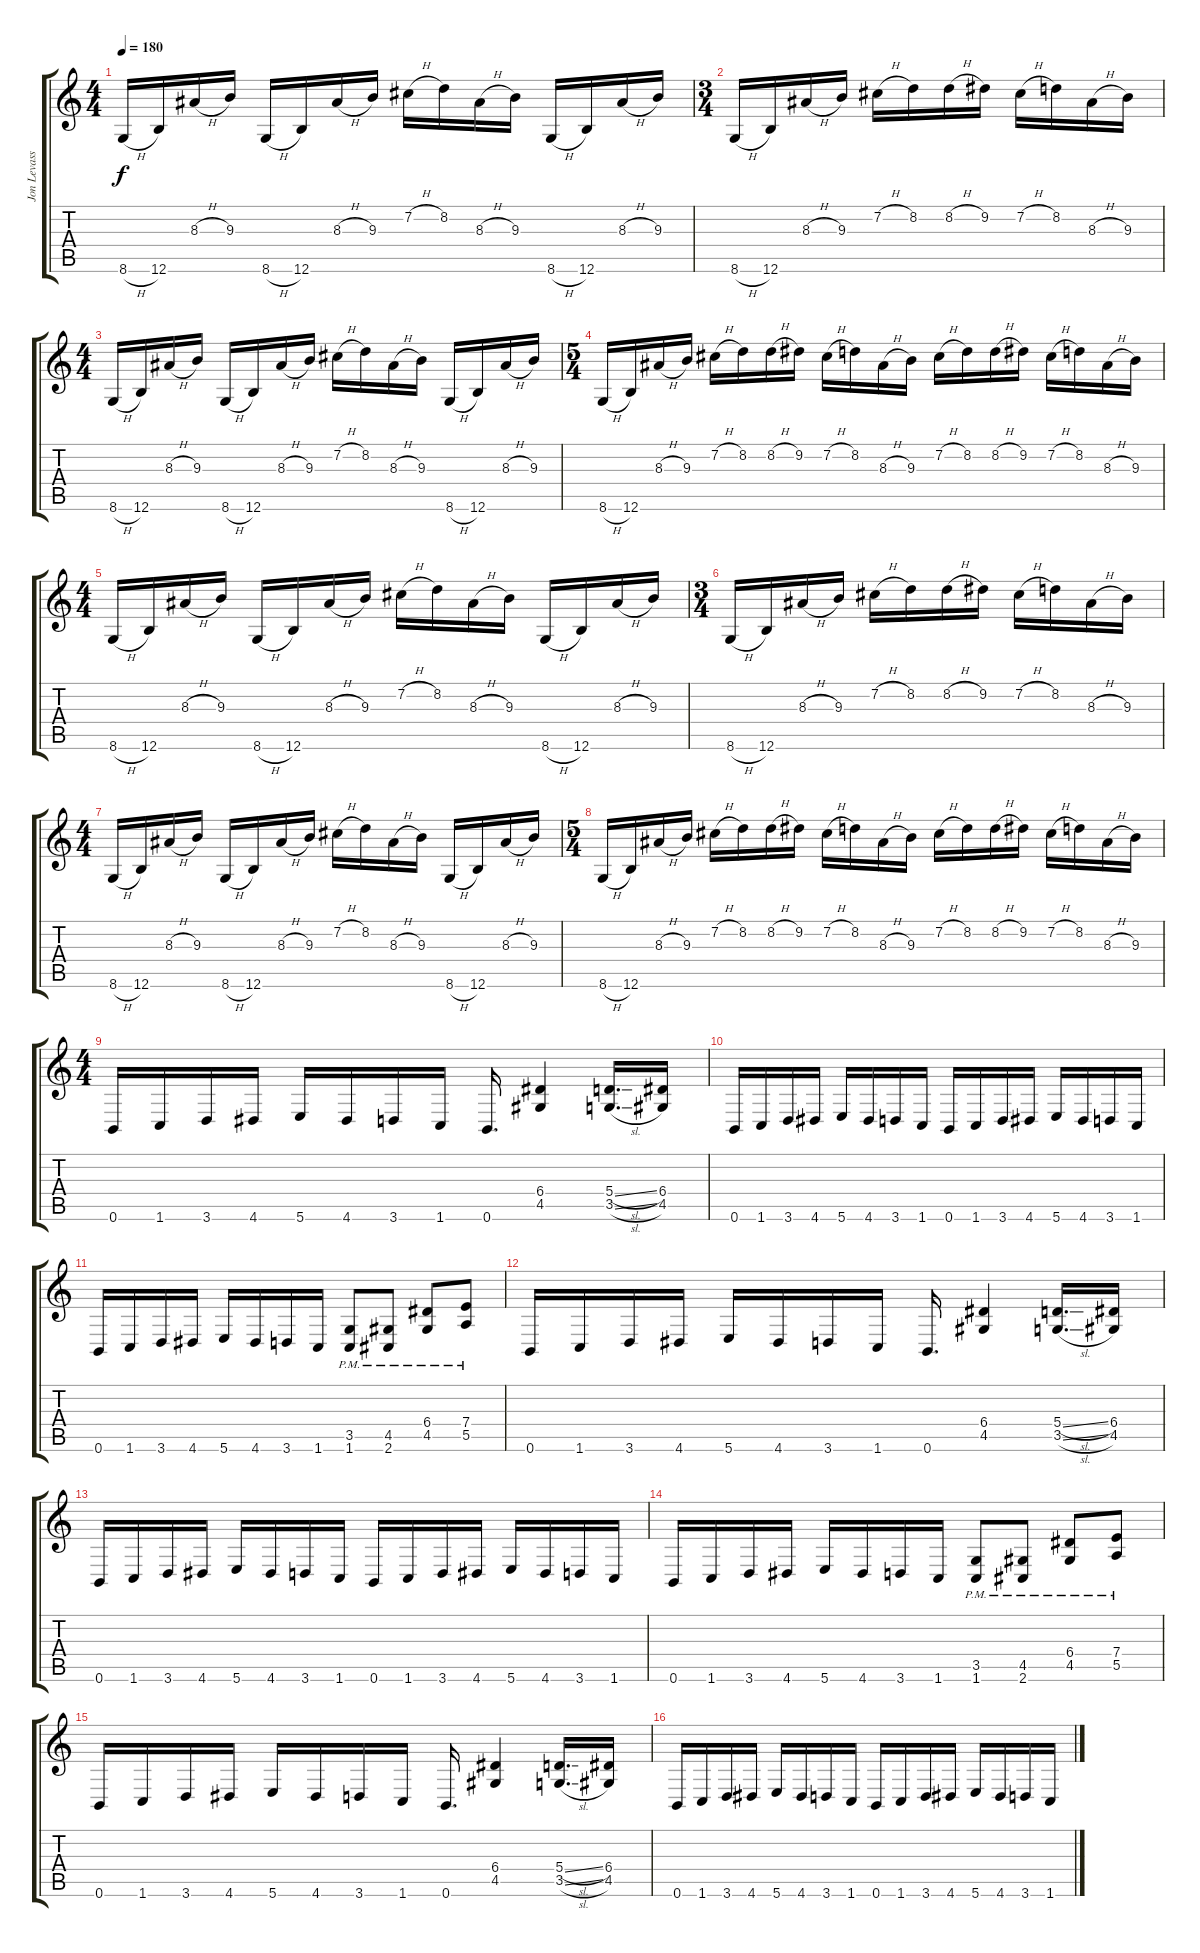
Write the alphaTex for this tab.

\track ("Jon Levasseur" "Jon Levass") {instrument distortionguitar}
\staff {score tabs}
\tuning (B3 Gb3 D3 A2 E2 B1) {hide}
\ts (4 4)
\tempo 180
\clef g2
\ks c
8.6{h}.16{dy f} 12.6.16 8.3{h}.16 9.3.16 8.6{h}.16 12.6.16 8.3{h}.16 9.3.16 7.2{h}.16 8.2.16 8.3{h}.16 9.3.16 8.6{h}.16 12.6.16 8.3{h}.16 9.3.16 |
\ts (3 4)
8.6{h}.16 12.6.16 8.3{h}.16 9.3.16 7.2{h}.16 8.2.16 8.2{h}.16 9.2.16 7.2{h}.16 8.2.16 8.3{h}.16 9.3.16 |
\ts (4 4)
8.6{h}.16 12.6.16 8.3{h}.16 9.3.16 8.6{h}.16 12.6.16 8.3{h}.16 9.3.16 7.2{h}.16 8.2.16 8.3{h}.16 9.3.16 8.6{h}.16 12.6.16 8.3{h}.16 9.3.16 |
\ts (5 4)
8.6{h}.16 12.6.16 8.3{h}.16 9.3.16 7.2{h}.16 8.2.16 8.2{h}.16 9.2.16 7.2{h}.16 8.2.16 8.3{h}.16 9.3.16 7.2{h}.16 8.2.16 8.2{h}.16 9.2.16 7.2{h}.16 8.2.16 8.3{h}.16 9.3.16 |
\ts (4 4)
8.6{h}.16 12.6.16 8.3{h}.16 9.3.16 8.6{h}.16 12.6.16 8.3{h}.16 9.3.16 7.2{h}.16 8.2.16 8.3{h}.16 9.3.16 8.6{h}.16 12.6.16 8.3{h}.16 9.3.16 |
\ts (3 4)
8.6{h}.16 12.6.16 8.3{h}.16 9.3.16 7.2{h}.16 8.2.16 8.2{h}.16 9.2.16 7.2{h}.16 8.2.16 8.3{h}.16 9.3.16 |
\ts (4 4)
8.6{h}.16 12.6.16 8.3{h}.16 9.3.16 8.6{h}.16 12.6.16 8.3{h}.16 9.3.16 7.2{h}.16 8.2.16 8.3{h}.16 9.3.16 8.6{h}.16 12.6.16 8.3{h}.16 9.3.16 |
\ts (5 4)
8.6{h}.16 12.6.16 8.3{h}.16 9.3.16 7.2{h}.16 8.2.16 8.2{h}.16 9.2.16 7.2{h}.16 8.2.16 8.3{h}.16 9.3.16 7.2{h}.16 8.2.16 8.2{h}.16 9.2.16 7.2{h}.16 8.2.16 8.3{h}.16 9.3.16 |
\ts (4 4)
0.6.16 1.6.16 3.6.16 4.6.16 5.6.16 4.6.16 3.6.16 1.6.16 0.6.16{d} (6.4 4.5).4 (5.4{sl} 3.5{sl}).16{d} (6.4 4.5).16 |
0.6.16 1.6.16 3.6.16 4.6.16 5.6.16 4.6.16 3.6.16 1.6.16 0.6.16 1.6.16 3.6.16 4.6.16 5.6.16 4.6.16 3.6.16 1.6.16 |
0.6.16 1.6.16 3.6.16 4.6.16 5.6.16 4.6.16 3.6.16 1.6.16 (3.5{pm} 1.6{pm}).8 (4.5{pm} 2.6{pm}).8 (6.4{pm} 4.5{pm}).8 (7.4{pm} 5.5{pm}).8 |
0.6.16 1.6.16 3.6.16 4.6.16 5.6.16 4.6.16 3.6.16 1.6.16 0.6.16{d} (6.4 4.5).4 (5.4{sl} 3.5{sl}).16{d} (6.4 4.5).16 |
0.6.16 1.6.16 3.6.16 4.6.16 5.6.16 4.6.16 3.6.16 1.6.16 0.6.16 1.6.16 3.6.16 4.6.16 5.6.16 4.6.16 3.6.16 1.6.16 |
0.6.16 1.6.16 3.6.16 4.6.16 5.6.16 4.6.16 3.6.16 1.6.16 (3.5{pm} 1.6{pm}).8 (4.5{pm} 2.6{pm}).8 (6.4{pm} 4.5{pm}).8 (7.4{pm} 5.5{pm}).8 |
0.6.16 1.6.16 3.6.16 4.6.16 5.6.16 4.6.16 3.6.16 1.6.16 0.6.16{d} (6.4 4.5).4 (5.4{sl} 3.5{sl}).16{d} (6.4 4.5).16 |
0.6.16 1.6.16 3.6.16 4.6.16 5.6.16 4.6.16 3.6.16 1.6.16 0.6.16 1.6.16 3.6.16 4.6.16 5.6.16 4.6.16 3.6.16 1.6.16
